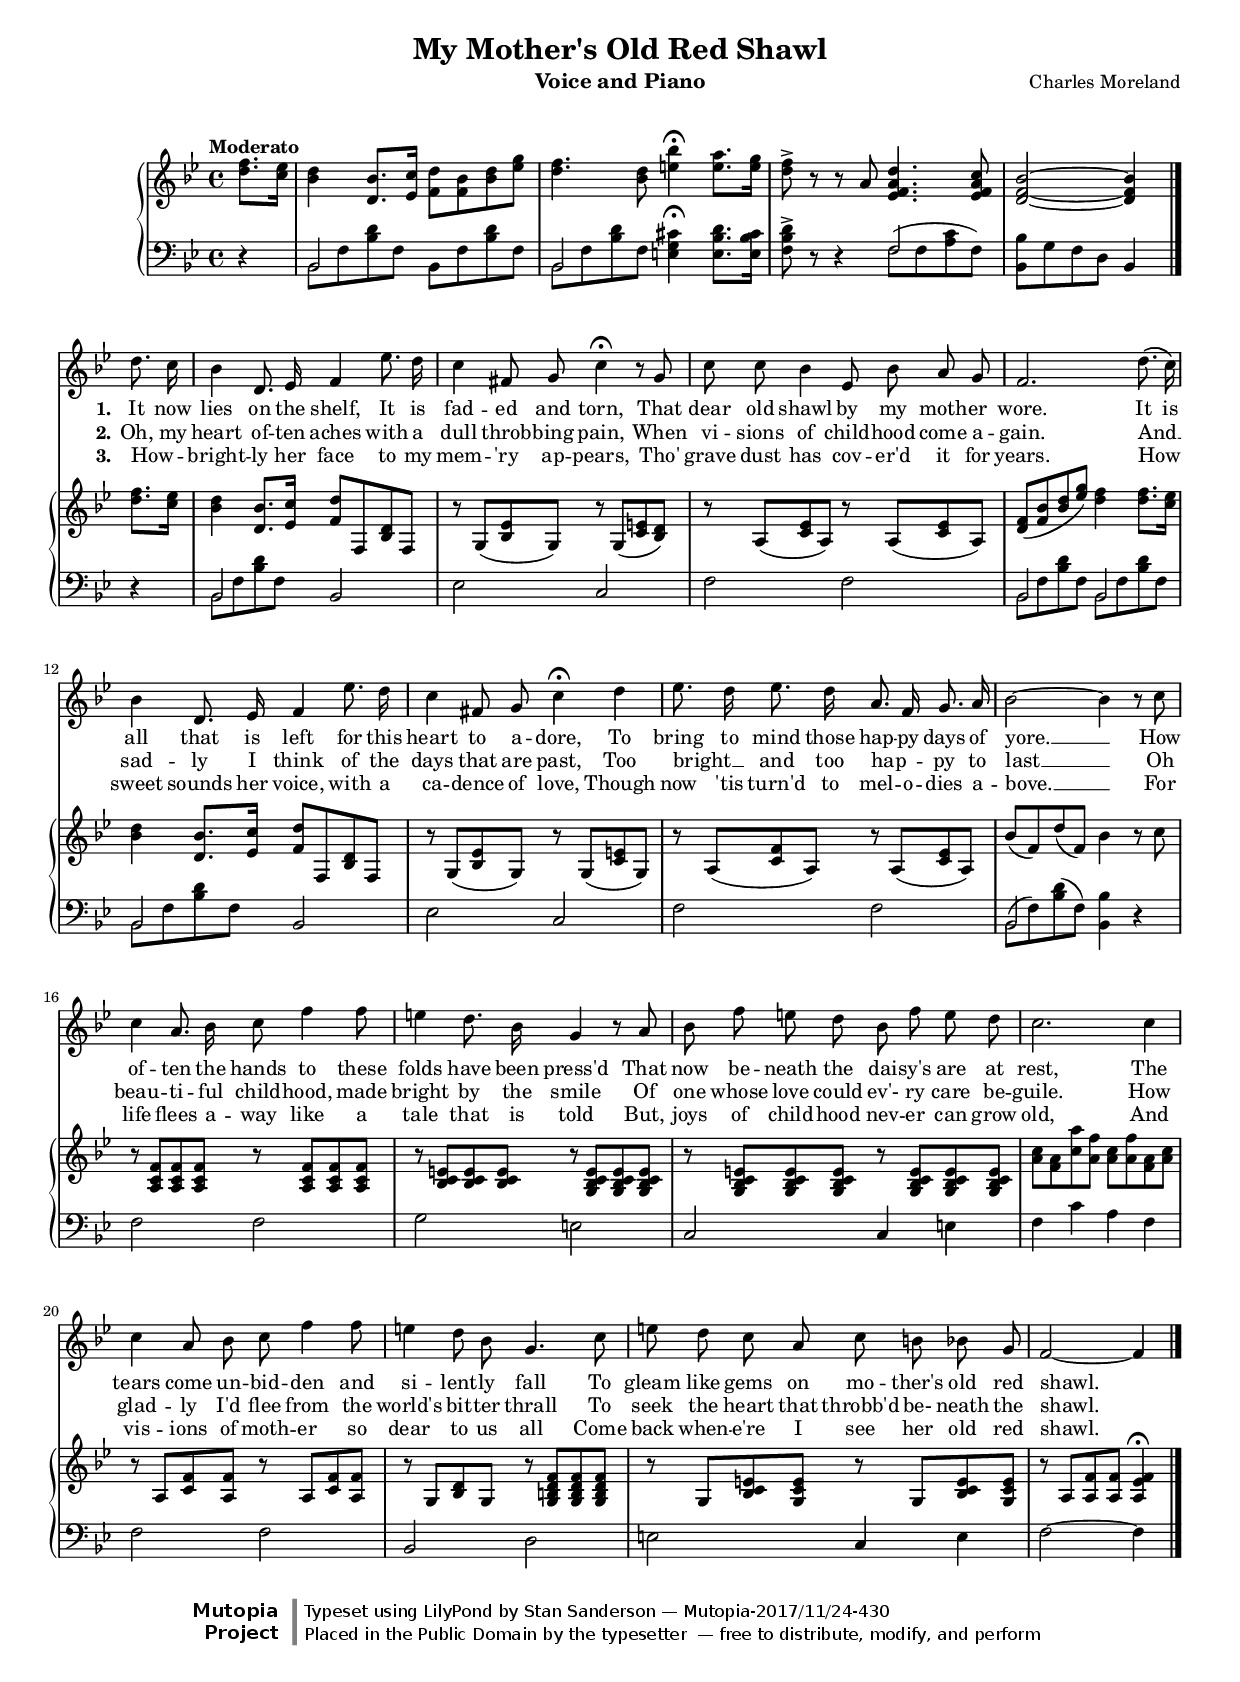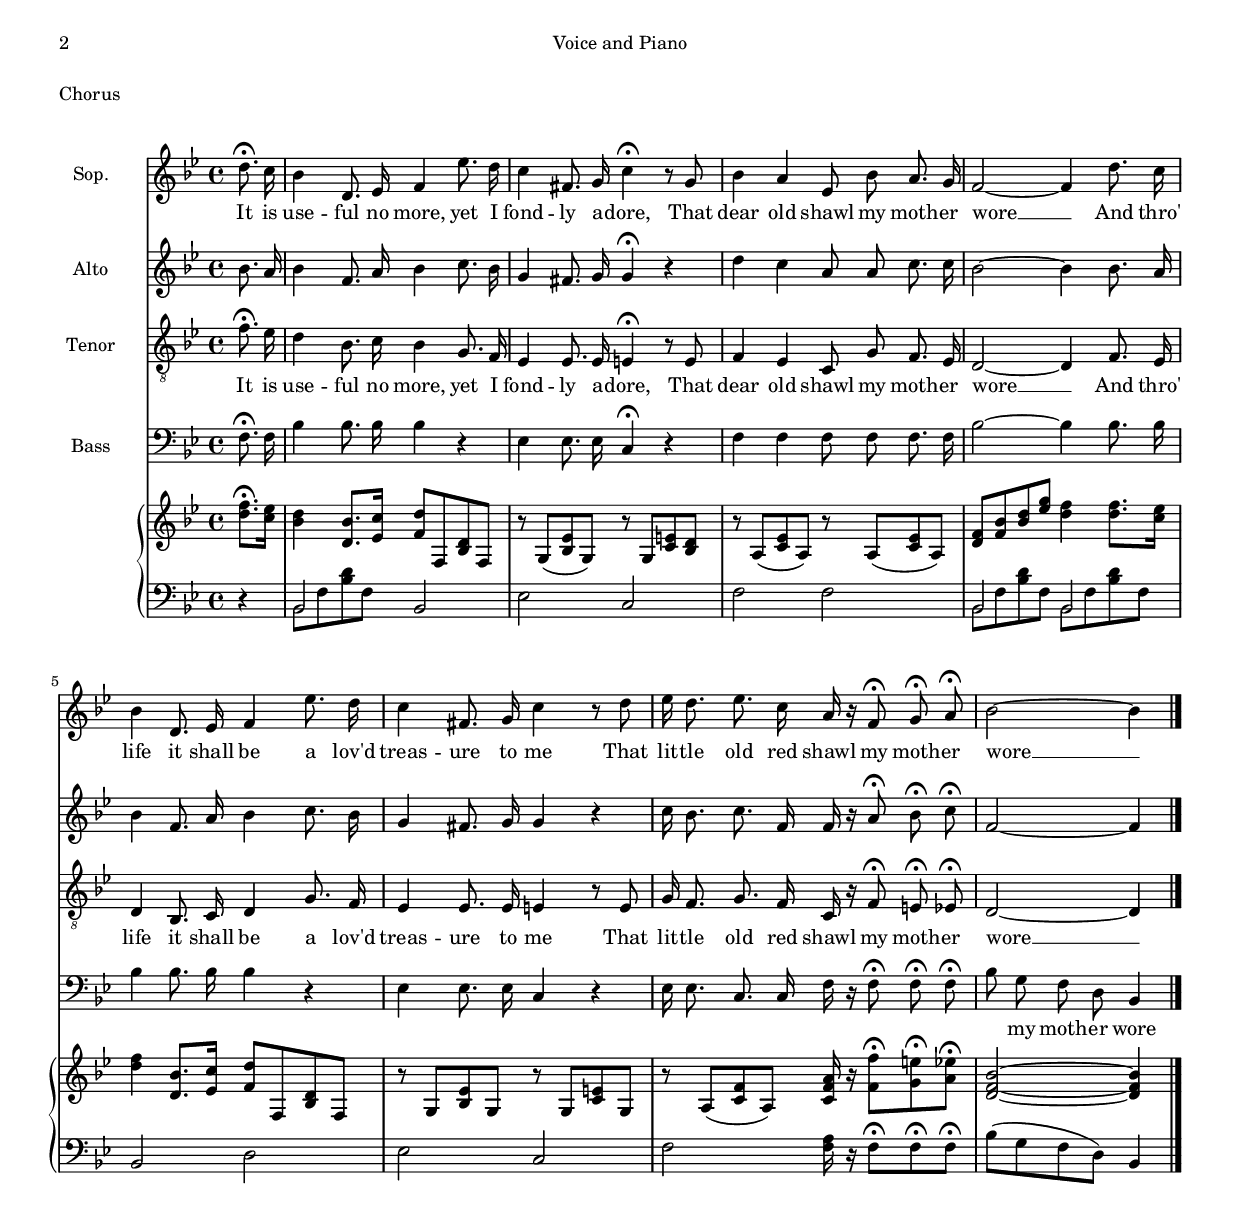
\include "english.ly"
\version "2.18.2"
#(set-global-staff-size 16)

\header {
  title = "My Mother's Old Red Shawl"
  composer = "Charles Moreland"
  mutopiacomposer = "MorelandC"
  instrument = "Voice and Piano"
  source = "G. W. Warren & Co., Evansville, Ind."
  date = "1885"
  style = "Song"
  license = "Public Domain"
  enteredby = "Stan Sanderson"
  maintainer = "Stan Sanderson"
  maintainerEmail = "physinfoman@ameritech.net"
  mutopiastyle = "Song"

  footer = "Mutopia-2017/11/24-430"
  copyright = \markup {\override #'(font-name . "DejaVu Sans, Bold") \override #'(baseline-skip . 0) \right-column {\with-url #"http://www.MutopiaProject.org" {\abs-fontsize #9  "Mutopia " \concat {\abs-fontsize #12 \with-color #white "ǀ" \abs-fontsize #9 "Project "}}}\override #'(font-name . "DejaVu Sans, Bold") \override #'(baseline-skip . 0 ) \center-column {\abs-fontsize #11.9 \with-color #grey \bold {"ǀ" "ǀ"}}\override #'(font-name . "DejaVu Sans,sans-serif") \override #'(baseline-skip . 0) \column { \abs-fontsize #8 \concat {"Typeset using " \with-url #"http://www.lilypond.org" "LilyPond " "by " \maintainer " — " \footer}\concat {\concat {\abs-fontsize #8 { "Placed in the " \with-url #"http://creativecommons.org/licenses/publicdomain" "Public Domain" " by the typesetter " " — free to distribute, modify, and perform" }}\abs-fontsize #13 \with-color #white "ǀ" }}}
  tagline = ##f
}

\paper {
  top-margin = 6\mm
  top-markup-spacing.basic-distance = #6
  markup-system-spacing #'padding = #5
  markup-markup-spacing #'padding = #1.2
  last-bottom-spacing.basic-distance = #12
  top-system-spacing.basic-distance = #12
  bottom-margin = 10\mm
}

melody =  \relative c'' {
	\key bf\major \time 4/4
	\partial 4 s4 s1*3  s2 s4
	d8. c16
	bf4 d,8. ef16 f4 ef'8. d16 | c4 fs,8 g c4\fermata r8 g | c c bf4 ef,8 bf' a g |
	f2. d'8.\( c16\) | bf4 d,8. ef16 f4 ef'8. d16 | c4 fs,8 g c4\fermata d |
	ef8. d16 ef8. d16 a8. f16 g8. a16 | bf2 ~ bf4 r8 c | c4 a8. bf16 c8 f4 f8 |
	e4 d8. bf16 g4 r8 a | bf f' e d bf f' e d | c2. c4 |
	c4 a8 bf c f4 f8 | e4 d8 bf g4. c8 | e d c a c b bf g |
    \set Timing.measureLength = #(ly:make-moment 3/4)
    f2 ~ f4
}

textA = \lyricmode {
	It now lies on the shelf, It is fad -- ed and torn, That dear old shawl by my
	moth -- er wore. It is all that is left for this heart to a -- dore, To bring
	to mind those hap -- py days of yore. __ How of -- ten the hands to these folds
	have been press'd That now be -- neath the dai -- sy's are at rest, The tears
	come un -- bid -- den and si -- lent -- ly fall To gleam like gems on mo -- ther's
	old red shawl.
}

textB = \lyricmode {
	Oh, my heart of -- ten aches with a dull throb -- bing pain, When vi -- sions of
	child -- hood come a -- gain. And __ _ sad -- ly I think of the days that are past,
	Too bright __ _ and too hap -- _ py to last __ Oh beau -- ti -- ful child -- hood, made
	bright by the smile Of one whose love could ev'- ry care be -- guile. How glad -- ly
	I'd flee from the world's bit -- ter thrall To seek the heart that throbb'd be- neath
	the shawl.
}

textC = \lyricmode {
	How -- _ bright -- ly her face to my mem -- 'ry ap -- pears, Tho' grave dust has cov -- er'd
	it for years. How __ _ sweet sounds her voice, with a ca -- dence of love, Though now 'tis
	turn'd to mel -- o -- dies a -- bove. __ For life flees a -- way like a tale that is
	told But, joys of child -- hood nev -- er can grow old, And vis -- ions of moth -- er
	so dear to us all Come back when -- e're I see her old red shawl.

}

upper = \relative c'' {
	\key bf\major \time 4/4
    \partial 4
	<d f>8. <c ef>16 |
%% 1-4
	<bf d>4 <bf d,>8. <c ef,>16 <d f,>8 <bf f> <d bf> <g ef> |
	<f d>4. <d bf>8 <e bf'>4\fermata <e a>8. <e g>16 |
	<d f>8^> r r a <d a f ef>4. <c a f ef>8 |
	<bf f d>2 ~ <bf f d>4 \bar "|." \break
    \set Timing.measureLength = #(ly:make-moment 1/4)
	<d f>8. <c ef>16
    \set Timing.measureLength = #(ly:make-moment 4/4)
    <bf d>4 <bf d,>8. <c ef,>16 <d f,>8 f,, <bf d> f |
	r8 g( <bf ef> g) r g( <c e> <bf d>) | r a( <c ef> a) r a( <c ef> a) |

	<d f>8( <f bf> <bf d> <ef g>) <d f>4 <d f>8. <c ef>16 |
	<bf d>4 <bf d,>8. <c ef,>16 <d f,>8 f,, <bf d> f | r8 g( <bf ef> g) r g( <c e> g) |

	r8 a( <c f> a) r a( <c ef> a) | bf'( f) d'( f,) bf4 r8 c |
	r8 <f, c a> <f c a> <f c a> r <f c a> <f c a> <f c a> |

	r8 <e c bf> <e c bf> <e c bf> r <e c bf g> <e c bf g> <e c bf g> |
	r8 <e c bf g> <e c bf g> <e c bf g> r <e c bf g> <e c bf g> <e c bf g> |
	<c' a>8 <a f> <c a'> <a f'> <a c> <a f'> <a f> <a c> |

	r8 a, <c f> <a f'> r a <c f> <a f'> | r g <bf d> g r <g b d f> <g b d f> <g b d f> |
	r8 g <bf c e> <g c e> r g[ <bf c e> <g c e>]
    \set Timing.measureLength = #(ly:make-moment 3/4)
	r8 a <a f'> <a f'> <a ef' f>4\fermata \bar "|."
}

lower = \relative c {
	\key bf\major \time 4/4
    \partial 4
	\override Staff.NoteCollision.merge-differently-headed = ##t
	r4 | <<{bf2}\\{bf8 f' <bf d> f}>> bf, f' <bf d> f |
	<<{bf,2}\\{bf8 f' <bf d> f}>> <e g cs>4\fermata <e bf' d>8. <e bf' cs>16 |
	<f bf d>8^> r r4 <<{f2}\\{\slurUp f8[( f <a c> f])}>> | <bf bf,>8[ g f d] bf4

    \set Timing.measureLength = #(ly:make-moment 1/4)
	r4
    \set Timing.measureLength = #(ly:make-moment 4/4)
    << { bf2 } \\ { bf8 f' <bf d> f } >> bf,2 | ef c | f f |
	<<{bf,2}\\{bf8 f' <bf d> f}>> <<{bf,2}\\{bf8 f' <bf d> f}>> |
	<<{bf,2}\\{bf8 f' <bf d> f}>> bf,2 | ef c |

	f2 f | <<{bf,2}\\{\slurUp bf8( f') <bf d>( f)}>> <bf bf,>4 r | f2 f |

	g2 e | c c4 e | f c' a f |

	f2 f | bf, d | e c4 e |
    \set Timing.measureLength = #(ly:make-moment 3/4)
    f2 ~ f4
}

\score {
  <<
    \new Staff \with {
      midiInstrument = #"choir aahs"
    } <<
      \tempo "Moderato"
      \context Voice = "mel" {
        \autoBeamOff
        \melody
      }
    >>
    \new Lyrics { \lyricsto "mel" { \set stanza = "1." \textA } }
    \new Lyrics { \lyricsto "mel" { \set stanza = "2." \textB } }
    \new Lyrics { \lyricsto "mel" { \set stanza = "3." \textC } }

    \new PianoStaff \with {
      midiInstrument = #"acoustic grand"
    } <<
      \new Staff = "upper" \upper
      \new Staff = "lower" <<
        \clef bass
        \lower
      >>
    >>
  >>
  \layout {
      \context {
        \Staff \RemoveEmptyStaves
        \override VerticalAxisGroup.remove-first = ##t
      }
  }

  \midi {
    \tempo 4 = 60
  }
}


%%% Chorus

Chorus = \lyricmode {
	It is use -- ful no more, yet I fond -- ly a -- dore, That
	dear old shawl my moth -- er wore __ And thro' life it shall be a lov'd
	treas -- ure to me That lit -- tle old red shawl my moth -- er wore __
}

BassChorus = \lyricmode {
	_ _ _ _ _ _ _ _ _ _ _ _ _ _ _ _ _ _ _ _
	_ _ _ _ _ _ _ _ _ _ _ _ _ _ _ _ my moth -- er wore
}

SopMel =  \relative c'' { \set Staff.instrumentName = #"Sop."
	\key bf\major \time 4/4
	\partial 4 d8.\fermata c16 |
	bf4 d,8. ef16 f4 ef'8. d16 | c4 fs,8. g16 c4\fermata r8 g |
	bf4 a ef8 bf' a8. g16 | f2 ~ f4 d'8. c16 | bf4 d,8. ef16 f4 ef'8. d16 |
	c4 fs,8. g16 c4 r8 d | ef16 d8. ef c16 a r f8\fermata g\fermata a\fermata | bf2 ~ bf4 \bar "|."
}

AltoMel =  \relative c'' { \set Staff.instrumentName = #"Alto"
	\key bf\major \time 4/4 \partial 4
	bf8. a16 | bf4 f8. a16 bf4 c8. bf16 | g4 fs8. g16 g4\fermata r |
	d'4 c a8 a c8. c16 | bf2 ~ bf4 bf8. a16 | bf4 f8. a16 bf4 c8. bf16 |
	g4 fs8. g16 g4 r | c16 bf8. c f,16 f r a8\fermata bf\fermata c\fermata | f,2 ~ f4
}

TenMel =  \relative c' { \set Staff.instrumentName = #"Tenor"
	\key bf\major \time 4/4 \partial 4 \clef "treble_8"
	f8.\fermata ef16 | d4 bf8. c16 bf4 g8. f16 | ef4 ef8. ef16 e4\fermata r8 e |
	f4 ef c8 g' f8. ef16 | d2 ~ d4 f8. ef16 | d4 bf8. c16 d4 g8. f16 |
	ef4 ef8. ef16 e4 r8 e | g16 f8. g f16 c r f8\fermata e\fermata ef\fermata | d2 ~ d4
}

BassMel =  \relative c { \set Staff.instrumentName = #"Bass"
	\key bf\major \time 4/4 \partial 4 \clef bass
	f8.\fermata f16 | bf4 bf8. bf16 bf4 r | ef, ef8. ef16 c4\fermata r |
	f4 f f8 f f8. f16 | bf2 ~ bf4 bf8. bf16 | bf4 bf8. bf16 bf4 r |
	ef,4 ef8. ef16 c4 r | ef16 ef8. c c16 f r f8\fermata f\fermata f\fermata | bf g f d bf4
}


ChorusUp = \relative c'' {
	\key bf\major \time 4/4 \partial 4
	<f d>8.\fermata <ef c>16 | <d bf>4 <bf d,>8. <c ef,>16 <d f,>8[ f,, <bf d> f] |
		r g( <bf ef> g) r g <c e> <bf d> |
	r8 a( <c ef> a) r a( <c ef> a) | <d f> <f bf> <bf d> <ef g> <d f>4 <d f>8. <c ef>16 |
		<d f>4 <bf d,>8. <c ef,>16 <d f,>8[ f,, <bf d> f] |
	r8 g <bf ef> g r g <c e> g |
		r a( <c f> a) <c f a>16 r <f f'>8\fermata <g e'>\fermata <a ef'>\fermata |
			<bf f d>2 ~ <bf f d>4
}

ChorusDown = \relative c {
	\key bf\major \time 4/4 \partial 4
	\override Staff.NoteCollision.merge-differently-headed = ##t
	r4 | <<{bf2}\\{bf8 f' <bf d> f}>> bf,2 | ef c |
	f2 f | <<{bf,2}\\{bf8 f' <bf d> f}>>  <<{bf,2}\\{bf8 f' <bf d> f}>> | bf,2 d |
	ef2 c | f <f a>16 r f8\fermata f\fermata f\fermata | bf( g f d) bf4
}


\score {
  <<
    \new Voice = "melA" { \autoBeamOff \SopMel }
    \new Lyrics { \lyricsto "melA" { \Chorus } }

    \new Voice = "melB" { \autoBeamOff \AltoMel }

    \new Voice = "melC" { \autoBeamOff \TenMel }
    \new Lyrics { \lyricsto "melC" { \Chorus } }

    \new Voice = "melD" { \autoBeamOff \BassMel }
    \new Lyrics { \lyricsto "melD" { \BassChorus } }

    \new PianoStaff <<
      \new Staff = "upper" \ChorusUp
      \new Staff = "lower" <<
        \clef bass
        \ChorusDown
      >>
    >>
  >>
  \header { piece = "Chorus" }
  \layout { }
  \midi {
    \tempo 4 = 60
  }
}
